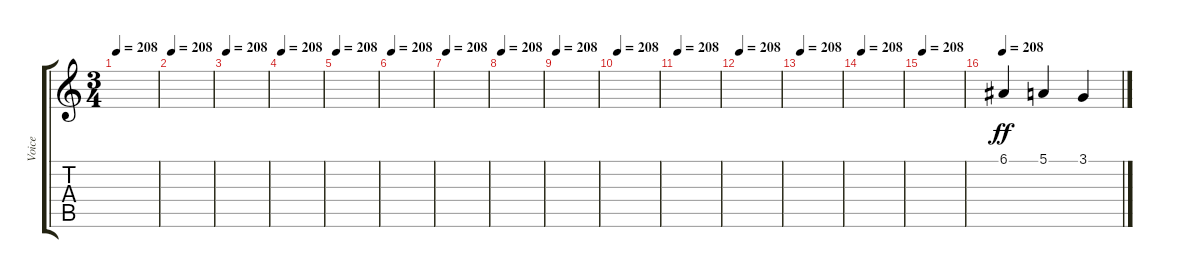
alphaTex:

\track ("Voice" "Voice") {instrument lead6voice}
\staff {score tabs}
\tuning (E4 B3 G3 D3 A2 E2) {hide}
\ts (3 4)
\tempo 208
\clef g2
\ks c
|
\tempo 208
|
\tempo 208
|
\tempo 208
|
\tempo 208
|
\tempo 208
|
\tempo 208
|
\tempo 208
|
\tempo 208
|
\tempo 208
|
\tempo 208
|
\tempo 208
|
\tempo 208
|
\tempo 208
|
\tempo 208
|
\tempo 208
6.1.4{dy ff} 5.1.4 3.1.4
